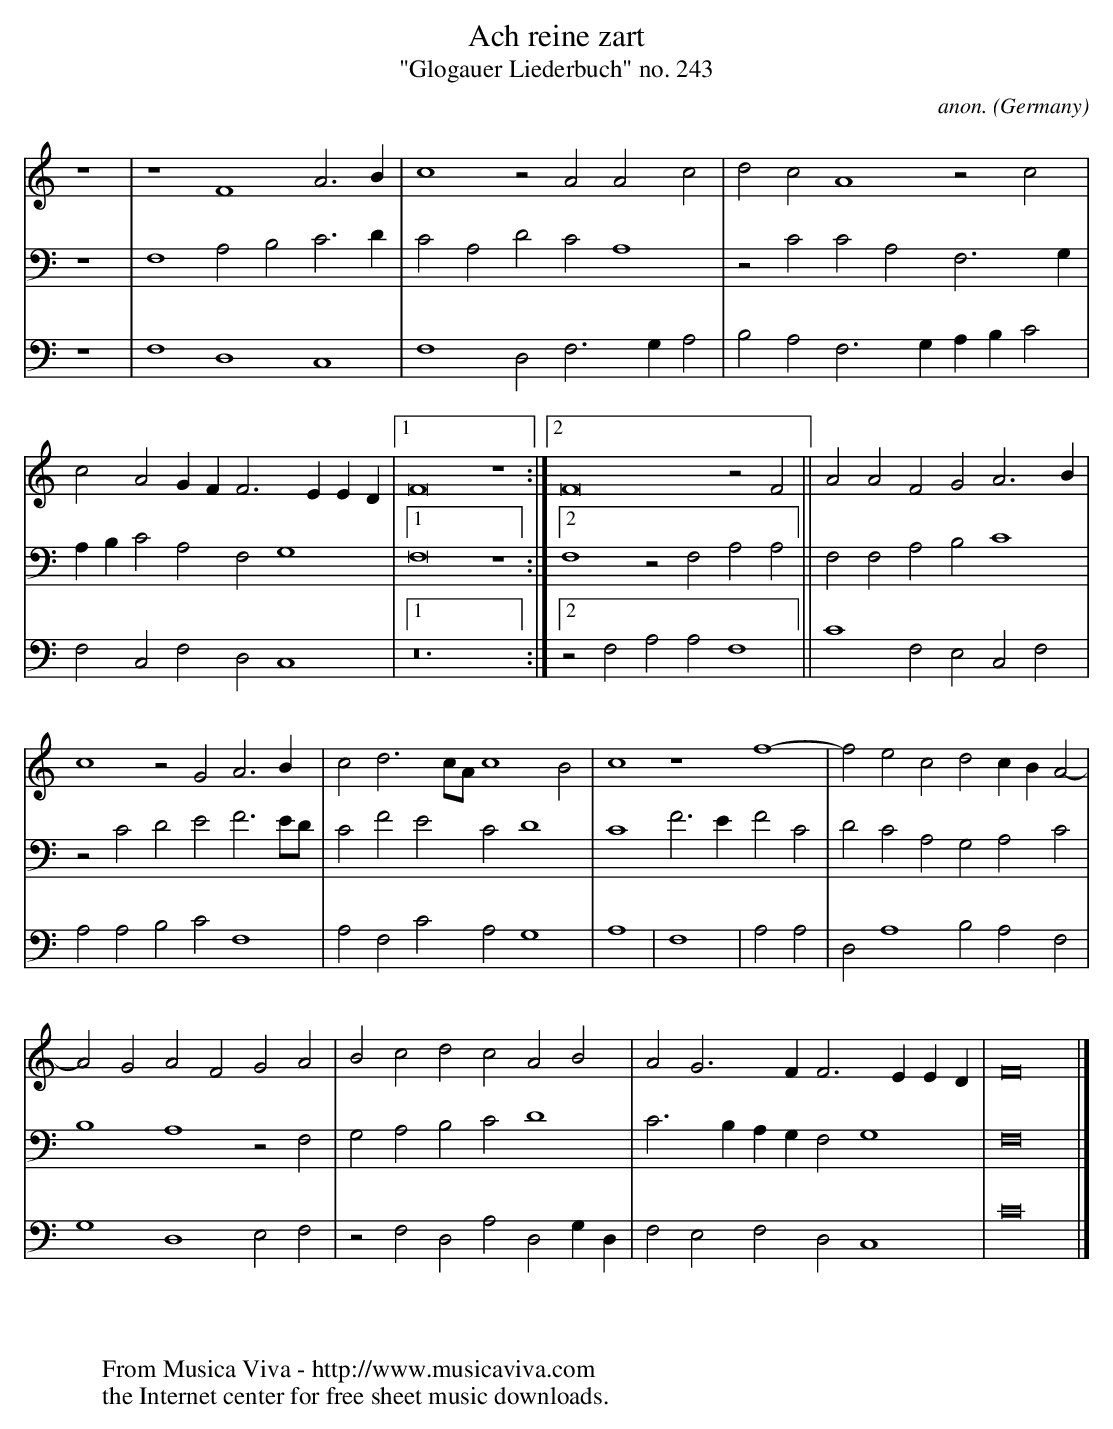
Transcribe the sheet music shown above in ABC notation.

X:1
T:Ach reine zart
T:"Glogauer Liederbuch" no. 243
C:anon.
O:Germany
M:none %org. time signature: O
L:1/8
K:Flyd
V:1
z8|z8 F8 A6 B2|c8 z4 A4 A4 c4|d4 c4 A8 z4 c4|
V:2
z8|F,8 A,4 B,4 C6 D2|C4 A,4 D4 C4 A,8|z4 C4 C4 A,4 F,6 G,2|
V:3
z8|F,8 D,8 C,8|F,8 D,4 F,6 G,2 A,4|B,4 A,4 F,6 G,2 A,2 B,2 C4|
V:1
c4 A4 G2 F2 F6 E2 E2 D2|[1F16 z8:|[2F16 z4 F4||A4 A4 F4 G4 A6 B2|
V:2
A,2 B,2 C4 A,4 F,4 G,8|[1F,16 z8:|[2F,8 z4 F,4 A,4 A,4||F,4 F,4 A,4 B,4 C8|
V:3
F,4 C,4 F,4 D,4 C,8|[1z24:|[2z4 F,4 A,4 A,4 F,8||C8 F,4 E,4 C,4 F,4|
V:1
c8 z4 G4 A6 B2|c4 d6 cA c8 B4|c8 z8 f8-|f4 e4 c4 d4 c2 B2 A4-|
V:2
z4 C4 D4 E4 F6 ED|C4 F4 E4 C4 D8|C8 F6 E2 F4 C4|D4 C4 A,4 G,4 A,4 C4|
V:3
A,4 A,4 B,4 C4 F,8|A,4 F,4 C4 A,4 G,8|A,8|F,8|A,4 A,4|D,4 A,8 B,4 A,4 F,4|
V:1
A4 G4 A4 F4 G4 A4|B4 c4 d4 c4 A4 B4|A4 G6 F2 F6 E2 E2 D2|F24|]
V:2
B,8 A,8 z4 F,4|G,4 A,4 B,4 C4 D8|C6 B,2 A,2 G,2 F,4 G,8|F,24|]
V:3
G,8 D,8 E,4 F,4|z4 F,4 D,4 A,4 D,4 G,2 D,2|F,4 E,4 F,4 D,4 C,8|C24|]
W:
W:
W:  From Musica Viva - http://www.musicaviva.com
W:  the Internet center for free sheet music downloads.
